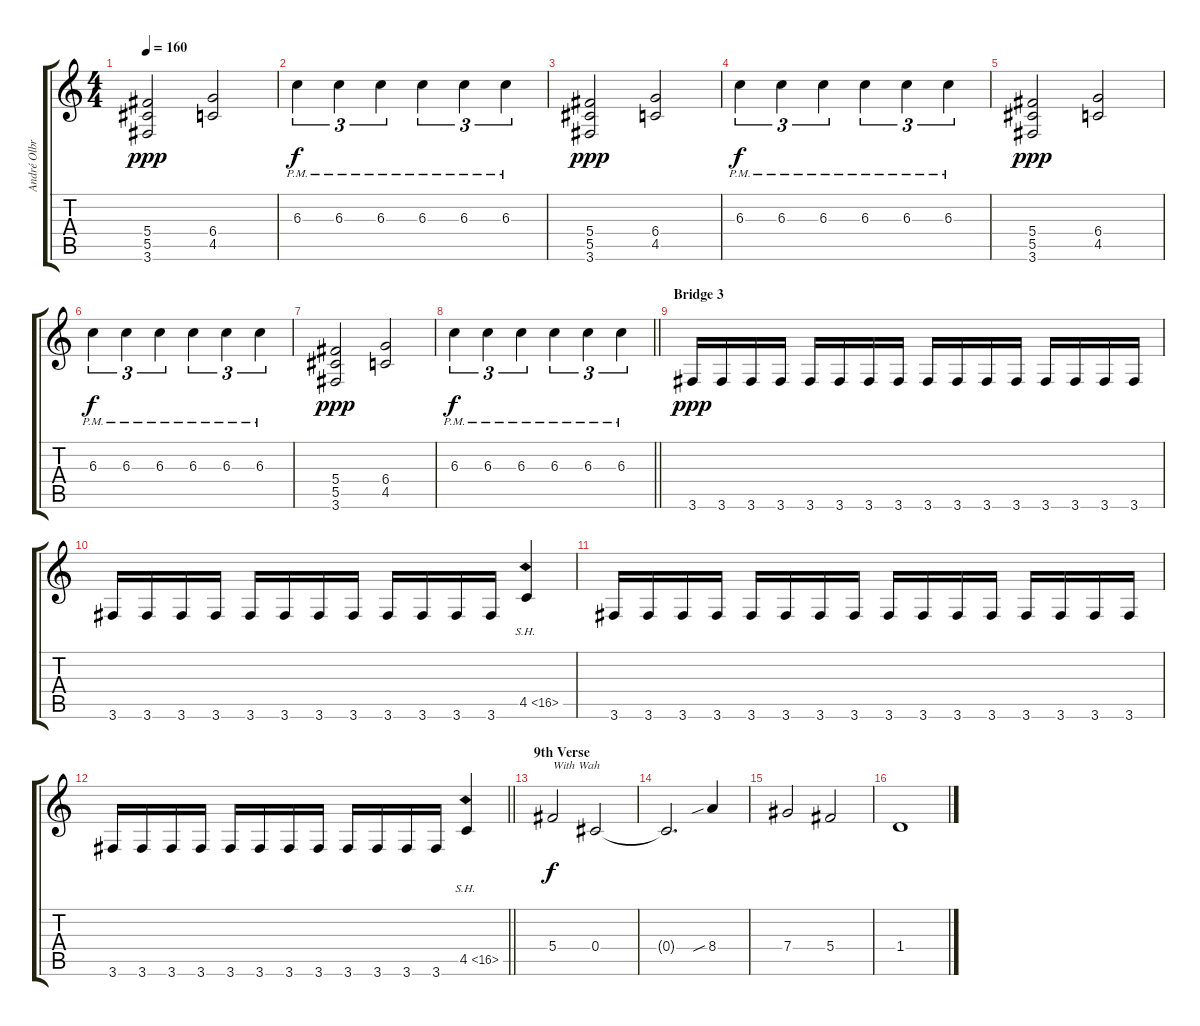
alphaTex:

\track ("André Olbrich" "André Olbr") {instrument distortionguitar}
\staff {score tabs}
\tuning (Eb4 Bb3 Gb3 Db3 Ab2 Eb2) {hide}
\ts (4 4)
\tempo 160
\clef g2
\ks c
(5.4 5.5 3.6).2{dy ppp volume 13 instrument distortionguitar} (6.4 4.5).2 |
6.3{pm}.4{tu (3 2) dy f} 6.3{pm}.4{tu (3 2)} 6.3{pm}.4{tu (3 2)} 6.3{pm}.4{tu (3 2)} 6.3{pm}.4{tu (3 2)} 6.3{pm}.4{tu (3 2)} |
(5.4 5.5 3.6).2{dy ppp} (6.4 4.5).2 |
6.3{pm}.4{tu (3 2) dy f} 6.3{pm}.4{tu (3 2)} 6.3{pm}.4{tu (3 2)} 6.3{pm}.4{tu (3 2)} 6.3{pm}.4{tu (3 2)} 6.3{pm}.4{tu (3 2)} |
(5.4 5.5 3.6).2{dy ppp} (6.4 4.5).2 |
6.3{pm}.4{tu (3 2) dy f} 6.3{pm}.4{tu (3 2)} 6.3{pm}.4{tu (3 2)} 6.3{pm}.4{tu (3 2)} 6.3{pm}.4{tu (3 2)} 6.3{pm}.4{tu (3 2)} |
(5.4 5.5 3.6).2{dy ppp} (6.4 4.5).2 |
\barLineRight lightlight
6.3{pm}.4{tu (3 2) dy f} 6.3{pm}.4{tu (3 2)} 6.3{pm}.4{tu (3 2)} 6.3{pm}.4{tu (3 2)} 6.3{pm}.4{tu (3 2)} 6.3{pm}.4{tu (3 2)} |
\section ("" "Bridge 3")
3.6.16{dy ppp volume 16} 3.6.16 3.6.16 3.6.16 3.6.16 3.6.16 3.6.16 3.6.16 3.6.16 3.6.16 3.6.16 3.6.16 3.6.16 3.6.16 3.6.16 3.6.16 |
3.6.16 3.6.16 3.6.16 3.6.16 3.6.16 3.6.16 3.6.16 3.6.16 3.6.16 3.6.16 3.6.16 3.6.16 4.5{sh 12}.4 |
3.6.16 3.6.16 3.6.16 3.6.16 3.6.16 3.6.16 3.6.16 3.6.16 3.6.16 3.6.16 3.6.16 3.6.16 3.6.16 3.6.16 3.6.16 3.6.16 |
\barLineRight lightlight
3.6.16 3.6.16 3.6.16 3.6.16 3.6.16 3.6.16 3.6.16 3.6.16 3.6.16 3.6.16 3.6.16 3.6.16 4.5{sh 12}.4 |
\section ("" "9th Verse")
5.4.2{txt "With Wah" dy f volume 16} 0.4.2 |
0.4{t}.2{d} 8.4{sib}.4 |
7.4.2 5.4.2 |
1.4.1
